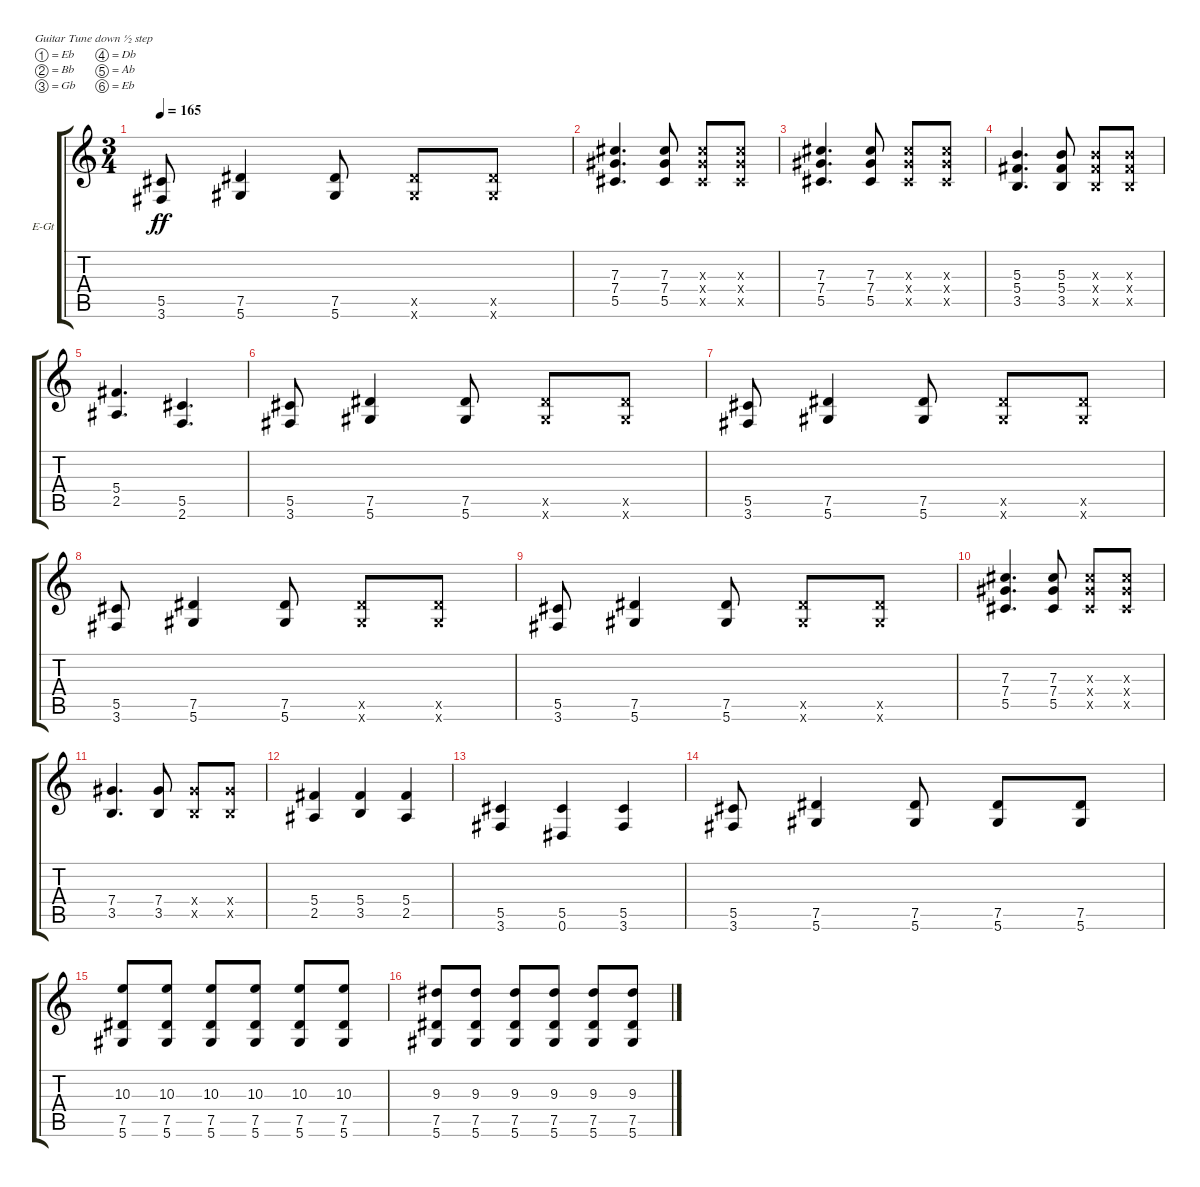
\bracketExtendMode groupsimilarinstruments
\firstSystemTrackNameOrientation horizontal
\otherSystemsTrackNameOrientation horizontal
\track ("Electric Guitar 2" "E-Gt") {instrument distortionguitar}
\staff {score tabs}
\tuning (Eb4 Bb3 Gb3 Db3 Ab2 Eb2)
\ts (3 4)
\tempo 165
\clef g2
\ks c
(3.6 5.5).8{dy ff} (5.6 7.5).4 (5.6 7.5).8 (5.6{x} 7.5{x}).8 (5.6{x} 7.5{x}).8 |
(5.5 7.4 7.3).4{d} (5.5 7.4 7.3).8 (5.5{x} 7.4{x} 7.3{x}).8 (5.5{x} 7.4{x} 7.3{x}).8 |
(5.5 7.4 7.3).4{d} (5.5 7.4 7.3).8 (5.5{x} 7.4{x} 7.3{x}).8 (5.5{x} 7.4{x} 7.3{x}).8 |
(3.5 5.4 5.3).4{d} (3.5 5.4 5.3).8 (3.5{x} 5.4{x} 5.3{x}).8 (3.5{x} 5.4{x} 5.3{x}).8 |
(2.5 5.4).4{d} (2.6 5.5).4{d} |
(3.6 5.5).8 (5.6 7.5).4 (5.6 7.5).8 (5.6{x} 7.5{x}).8 (5.6{x} 7.5{x}).8 |
(3.6 5.5).8 (5.6 7.5).4 (5.6 7.5).8 (5.6{x} 7.5{x}).8 (5.6{x} 7.5{x}).8 |
(3.6 5.5).8 (5.6 7.5).4 (5.6 7.5).8 (5.6{x} 7.5{x}).8 (5.6{x} 7.5{x}).8 |
(3.6 5.5).8 (5.6 7.5).4 (5.6 7.5).8 (5.6{x} 7.5{x}).8 (5.6{x} 7.5{x}).8 |
(5.5 7.4 7.3).4{d} (5.5 7.4 7.3).8 (5.5{x} 7.4{x} 7.3{x}).8 (5.5{x} 7.4{x} 7.3{x}).8 |
(3.5 7.4).4{d} (3.5 7.4).8 (3.5{x} 7.4{x}).8 (3.5{x} 7.4{x}).8 |
(2.5 5.4).4 (3.5 5.4).4 (2.5 5.4).4 |
(3.6 5.5).4 (0.6 5.5).4 (3.6 5.5).4 |
(3.6 5.5).8 (5.6 7.5).4 (5.6 7.5).8 (5.6 7.5).8 (5.6 7.5).8 |
(5.6 7.5 10.3).8 (5.6 7.5 10.3).8 (5.6 7.5 10.3).8 (5.6 7.5 10.3).8 (5.6 7.5 10.3).8 (5.6 7.5 10.3).8 |
(5.6 7.5 9.3).8 (5.6 7.5 9.3).8 (5.6 7.5 9.3).8 (5.6 7.5 9.3).8 (5.6 7.5 9.3).8 (5.6 7.5 9.3).8
